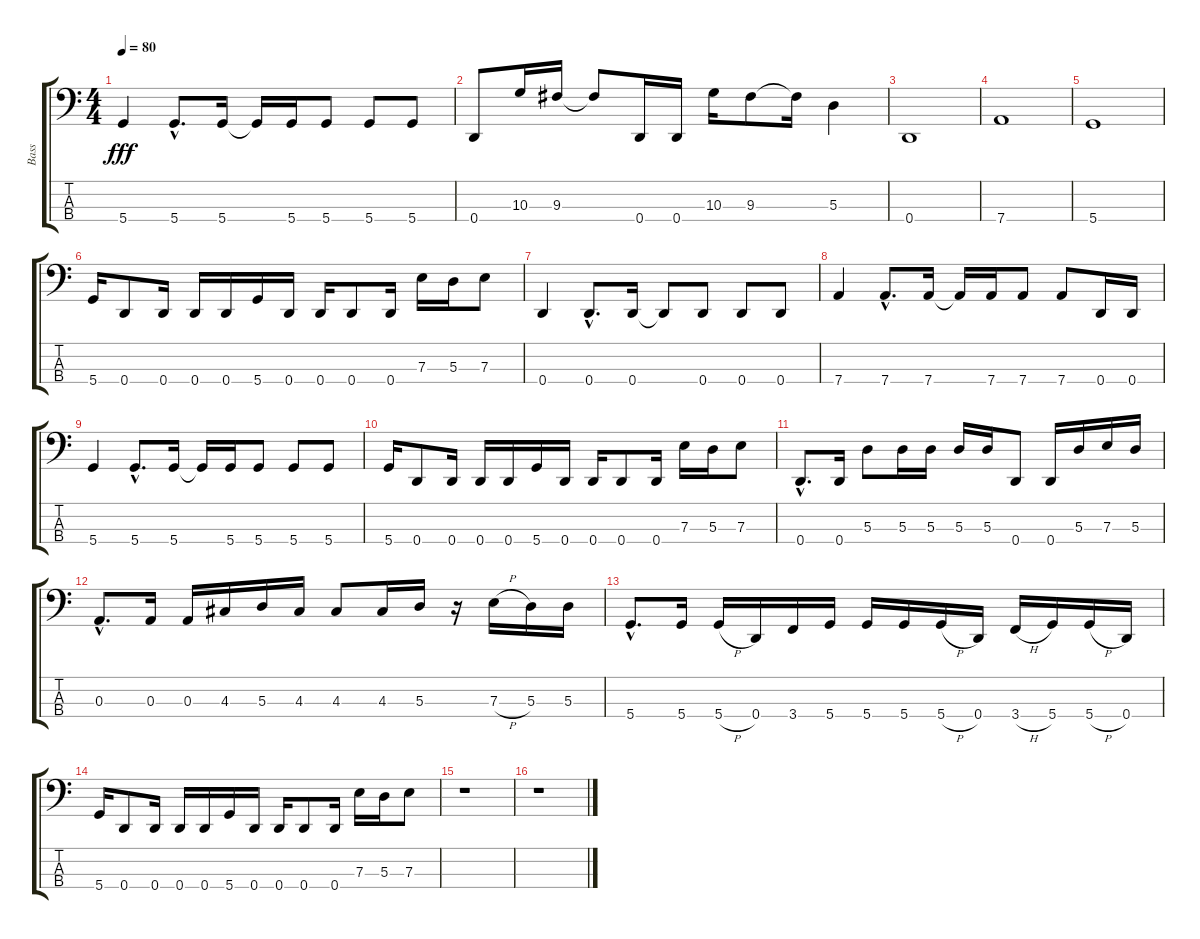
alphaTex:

\track ("Bass" "Bass") {instrument slapbass2}
\staff {score tabs}
\tuning (G2 D2 A1 D1) {hide}
\ts (4 4)
\tempo 80
\clef f4
\ks c
5.4.4{dy fff} 5.4{hac}.8{d} 5.4.16 5.4{t}.16 5.4.16 5.4.8 5.4.8 5.4.8 |
0.4.8 10.3.16 9.3.16 9.3{t}.8 0.4.16 0.4.16 10.3.16 9.3.8 9.3{t}.16 5.3.4 |
0.4.1 |
7.4.1 |
5.4.1 |
5.4.16 0.4.8 0.4.16 0.4.16 0.4.16 5.4.16 0.4.16 0.4.16 0.4.8 0.4.16 7.3.16 5.3.16 7.3.8 |
0.4.4 0.4{hac}.8{d} 0.4.16 0.4{t}.8 0.4.8 0.4.8 0.4.8 |
7.4.4 7.4{hac}.8{d} 7.4.16 7.4{t}.16 7.4.16 7.4.8 7.4.8 0.4.16 0.4.16 |
5.4.4 5.4{hac}.8{d} 5.4.16 5.4{t}.16 5.4.16 5.4.8 5.4.8 5.4.8 |
5.4.16 0.4.8 0.4.16 0.4.16 0.4.16 5.4.16 0.4.16 0.4.16 0.4.8 0.4.16 7.3.16 5.3.16 7.3.8 |
0.4{hac}.8{d} 0.4.16 5.3.8 5.3.16 5.3.16 5.3.16 5.3.16 0.4.8 0.4.16 5.3.16 7.3.16 5.3.16 |
0.3{hac}.8{d} 0.3.16 0.3.16 4.3.16 5.3.16 4.3.16 4.3.8 4.3.16 5.3.16 r.16 7.3{h}.16 5.3.16 5.3.16 |
5.4{hac}.8{d} 5.4.16 5.4{h}.16 0.4.16 3.4.16 5.4.16 5.4.16 5.4.16 5.4{h}.16 0.4.16 3.4{h}.16 5.4.16 5.4{h}.16 0.4.16 |
5.4.16 0.4.8 0.4.16 0.4.16 0.4.16 5.4.16 0.4.16 0.4.16 0.4.8 0.4.16 7.3.16 5.3.16 7.3.8 |
r.1 |
r.1
